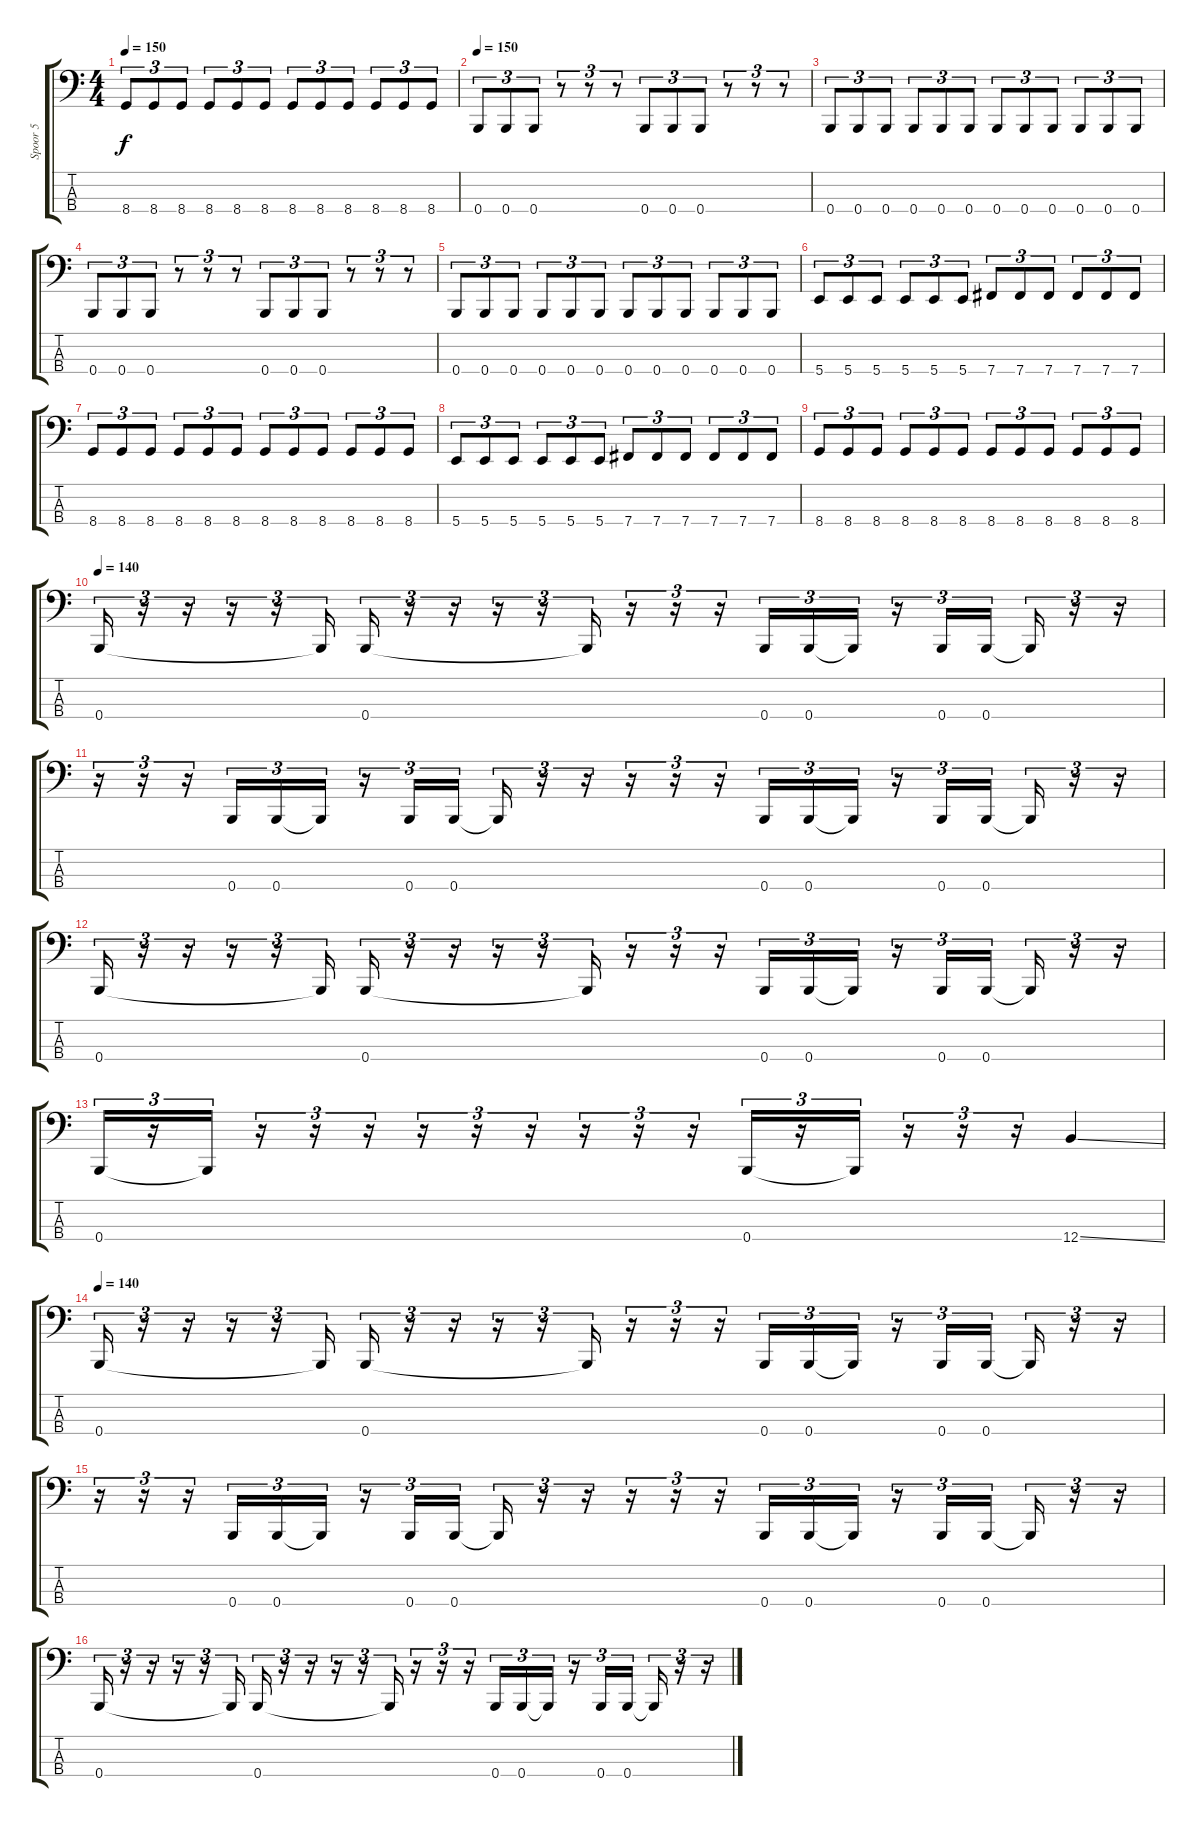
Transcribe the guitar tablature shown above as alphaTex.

\track ("Spoor 5" "Spoor 5") {instrument electricbasspick}
\staff {score tabs}
\tuning (E2 B1 Gb1 B0) {hide}
\ts (4 4)
\tempo 150
\clef f4
\ks c
8.4.8{tu (3 2) dy f} 8.4.8{tu (3 2)} 8.4.8{tu (3 2)} 8.4.8{tu (3 2)} 8.4.8{tu (3 2)} 8.4.8{tu (3 2)} 8.4.8{tu (3 2)} 8.4.8{tu (3 2)} 8.4.8{tu (3 2)} 8.4.8{tu (3 2)} 8.4.8{tu (3 2)} 8.4.8{tu (3 2)} |
\tempo 150
0.4.8{tu (3 2)} 0.4.8{tu (3 2)} 0.4.8{tu (3 2)} r.8{tu (3 2)} r.8{tu (3 2)} r.8{tu (3 2)} 0.4.8{tu (3 2)} 0.4.8{tu (3 2)} 0.4.8{tu (3 2)} r.8{tu (3 2)} r.8{tu (3 2)} r.8{tu (3 2)} |
0.4.8{tu (3 2)} 0.4.8{tu (3 2)} 0.4.8{tu (3 2)} 0.4.8{tu (3 2)} 0.4.8{tu (3 2)} 0.4.8{tu (3 2)} 0.4.8{tu (3 2)} 0.4.8{tu (3 2)} 0.4.8{tu (3 2)} 0.4.8{tu (3 2)} 0.4.8{tu (3 2)} 0.4.8{tu (3 2)} |
0.4.8{tu (3 2)} 0.4.8{tu (3 2)} 0.4.8{tu (3 2)} r.8{tu (3 2)} r.8{tu (3 2)} r.8{tu (3 2)} 0.4.8{tu (3 2)} 0.4.8{tu (3 2)} 0.4.8{tu (3 2)} r.8{tu (3 2)} r.8{tu (3 2)} r.8{tu (3 2)} |
0.4.8{tu (3 2)} 0.4.8{tu (3 2)} 0.4.8{tu (3 2)} 0.4.8{tu (3 2)} 0.4.8{tu (3 2)} 0.4.8{tu (3 2)} 0.4.8{tu (3 2)} 0.4.8{tu (3 2)} 0.4.8{tu (3 2)} 0.4.8{tu (3 2)} 0.4.8{tu (3 2)} 0.4.8{tu (3 2)} |
5.4.8{tu (3 2)} 5.4.8{tu (3 2)} 5.4.8{tu (3 2)} 5.4.8{tu (3 2)} 5.4.8{tu (3 2)} 5.4.8{tu (3 2)} 7.4.8{tu (3 2)} 7.4.8{tu (3 2)} 7.4.8{tu (3 2)} 7.4.8{tu (3 2)} 7.4.8{tu (3 2)} 7.4.8{tu (3 2)} |
8.4.8{tu (3 2)} 8.4.8{tu (3 2)} 8.4.8{tu (3 2)} 8.4.8{tu (3 2)} 8.4.8{tu (3 2)} 8.4.8{tu (3 2)} 8.4.8{tu (3 2)} 8.4.8{tu (3 2)} 8.4.8{tu (3 2)} 8.4.8{tu (3 2)} 8.4.8{tu (3 2)} 8.4.8{tu (3 2)} |
5.4.8{tu (3 2)} 5.4.8{tu (3 2)} 5.4.8{tu (3 2)} 5.4.8{tu (3 2)} 5.4.8{tu (3 2)} 5.4.8{tu (3 2)} 7.4.8{tu (3 2)} 7.4.8{tu (3 2)} 7.4.8{tu (3 2)} 7.4.8{tu (3 2)} 7.4.8{tu (3 2)} 7.4.8{tu (3 2)} |
8.4.8{tu (3 2)} 8.4.8{tu (3 2)} 8.4.8{tu (3 2)} 8.4.8{tu (3 2)} 8.4.8{tu (3 2)} 8.4.8{tu (3 2)} 8.4.8{tu (3 2)} 8.4.8{tu (3 2)} 8.4.8{tu (3 2)} 8.4.8{tu (3 2)} 8.4.8{tu (3 2)} 8.4.8{tu (3 2)} |
\tempo 140
0.4.16{tu (3 2)} r.16{tu (3 2)} r.16{tu (3 2)} r.16{tu (3 2)} r.16{tu (3 2)} 0.4{t}.16{tu (3 2)} 0.4.16{tu (3 2)} r.16{tu (3 2)} r.16{tu (3 2)} r.16{tu (3 2)} r.16{tu (3 2)} 0.4{t}.16{tu (3 2)} r.16{tu (3 2)} r.16{tu (3 2)} r.16{tu (3 2)} 0.4.16{tu (3 2)} 0.4.16{tu (3 2)} 0.4{t}.16{tu (3 2)} r.16{tu (3 2)} 0.4.16{tu (3 2)} 0.4.16{tu (3 2) beam splitsecondary} 0.4{t}.16{tu (3 2)} r.16{tu (3 2)} r.16{tu (3 2)} |
r.16{tu (3 2)} r.16{tu (3 2)} r.16{tu (3 2)} 0.4.16{tu (3 2)} 0.4.16{tu (3 2)} 0.4{t}.16{tu (3 2)} r.16{tu (3 2)} 0.4.16{tu (3 2)} 0.4.16{tu (3 2) beam splitsecondary} 0.4{t}.16{tu (3 2)} r.16{tu (3 2)} r.16{tu (3 2)} r.16{tu (3 2)} r.16{tu (3 2)} r.16{tu (3 2)} 0.4.16{tu (3 2)} 0.4.16{tu (3 2)} 0.4{t}.16{tu (3 2)} r.16{tu (3 2)} 0.4.16{tu (3 2)} 0.4.16{tu (3 2) beam splitsecondary} 0.4{t}.16{tu (3 2)} r.16{tu (3 2)} r.16{tu (3 2)} |
0.4.16{tu (3 2)} r.16{tu (3 2)} r.16{tu (3 2)} r.16{tu (3 2)} r.16{tu (3 2)} 0.4{t}.16{tu (3 2)} 0.4.16{tu (3 2)} r.16{tu (3 2)} r.16{tu (3 2)} r.16{tu (3 2)} r.16{tu (3 2)} 0.4{t}.16{tu (3 2)} r.16{tu (3 2)} r.16{tu (3 2)} r.16{tu (3 2)} 0.4.16{tu (3 2)} 0.4.16{tu (3 2)} 0.4{t}.16{tu (3 2)} r.16{tu (3 2)} 0.4.16{tu (3 2)} 0.4.16{tu (3 2) beam splitsecondary} 0.4{t}.16{tu (3 2)} r.16{tu (3 2)} r.16{tu (3 2)} |
0.4.16{tu (3 2)} r.16{tu (3 2)} 0.4{t}.16{tu (3 2)} r.16{tu (3 2)} r.16{tu (3 2)} r.16{tu (3 2)} r.16{tu (3 2)} r.16{tu (3 2)} r.16{tu (3 2)} r.16{tu (3 2)} r.16{tu (3 2)} r.16{tu (3 2)} 0.4.16{tu (3 2)} r.16{tu (3 2)} 0.4{t}.16{tu (3 2)} r.16{tu (3 2)} r.16{tu (3 2)} r.16{tu (3 2)} 12.4{ss}.4 |
\tempo 140
0.4.16{tu (3 2)} r.16{tu (3 2)} r.16{tu (3 2)} r.16{tu (3 2)} r.16{tu (3 2)} 0.4{t}.16{tu (3 2)} 0.4.16{tu (3 2)} r.16{tu (3 2)} r.16{tu (3 2)} r.16{tu (3 2)} r.16{tu (3 2)} 0.4{t}.16{tu (3 2)} r.16{tu (3 2)} r.16{tu (3 2)} r.16{tu (3 2)} 0.4.16{tu (3 2)} 0.4.16{tu (3 2)} 0.4{t}.16{tu (3 2)} r.16{tu (3 2)} 0.4.16{tu (3 2)} 0.4.16{tu (3 2) beam splitsecondary} 0.4{t}.16{tu (3 2)} r.16{tu (3 2)} r.16{tu (3 2)} |
r.16{tu (3 2)} r.16{tu (3 2)} r.16{tu (3 2)} 0.4.16{tu (3 2)} 0.4.16{tu (3 2)} 0.4{t}.16{tu (3 2)} r.16{tu (3 2)} 0.4.16{tu (3 2)} 0.4.16{tu (3 2) beam splitsecondary} 0.4{t}.16{tu (3 2)} r.16{tu (3 2)} r.16{tu (3 2)} r.16{tu (3 2)} r.16{tu (3 2)} r.16{tu (3 2)} 0.4.16{tu (3 2)} 0.4.16{tu (3 2)} 0.4{t}.16{tu (3 2)} r.16{tu (3 2)} 0.4.16{tu (3 2)} 0.4.16{tu (3 2) beam splitsecondary} 0.4{t}.16{tu (3 2)} r.16{tu (3 2)} r.16{tu (3 2)} |
0.4.16{tu (3 2)} r.16{tu (3 2)} r.16{tu (3 2)} r.16{tu (3 2)} r.16{tu (3 2)} 0.4{t}.16{tu (3 2)} 0.4.16{tu (3 2)} r.16{tu (3 2)} r.16{tu (3 2)} r.16{tu (3 2)} r.16{tu (3 2)} 0.4{t}.16{tu (3 2)} r.16{tu (3 2)} r.16{tu (3 2)} r.16{tu (3 2)} 0.4.16{tu (3 2)} 0.4.16{tu (3 2)} 0.4{t}.16{tu (3 2)} r.16{tu (3 2)} 0.4.16{tu (3 2)} 0.4.16{tu (3 2) beam splitsecondary} 0.4{t}.16{tu (3 2)} r.16{tu (3 2)} r.16{tu (3 2)}
